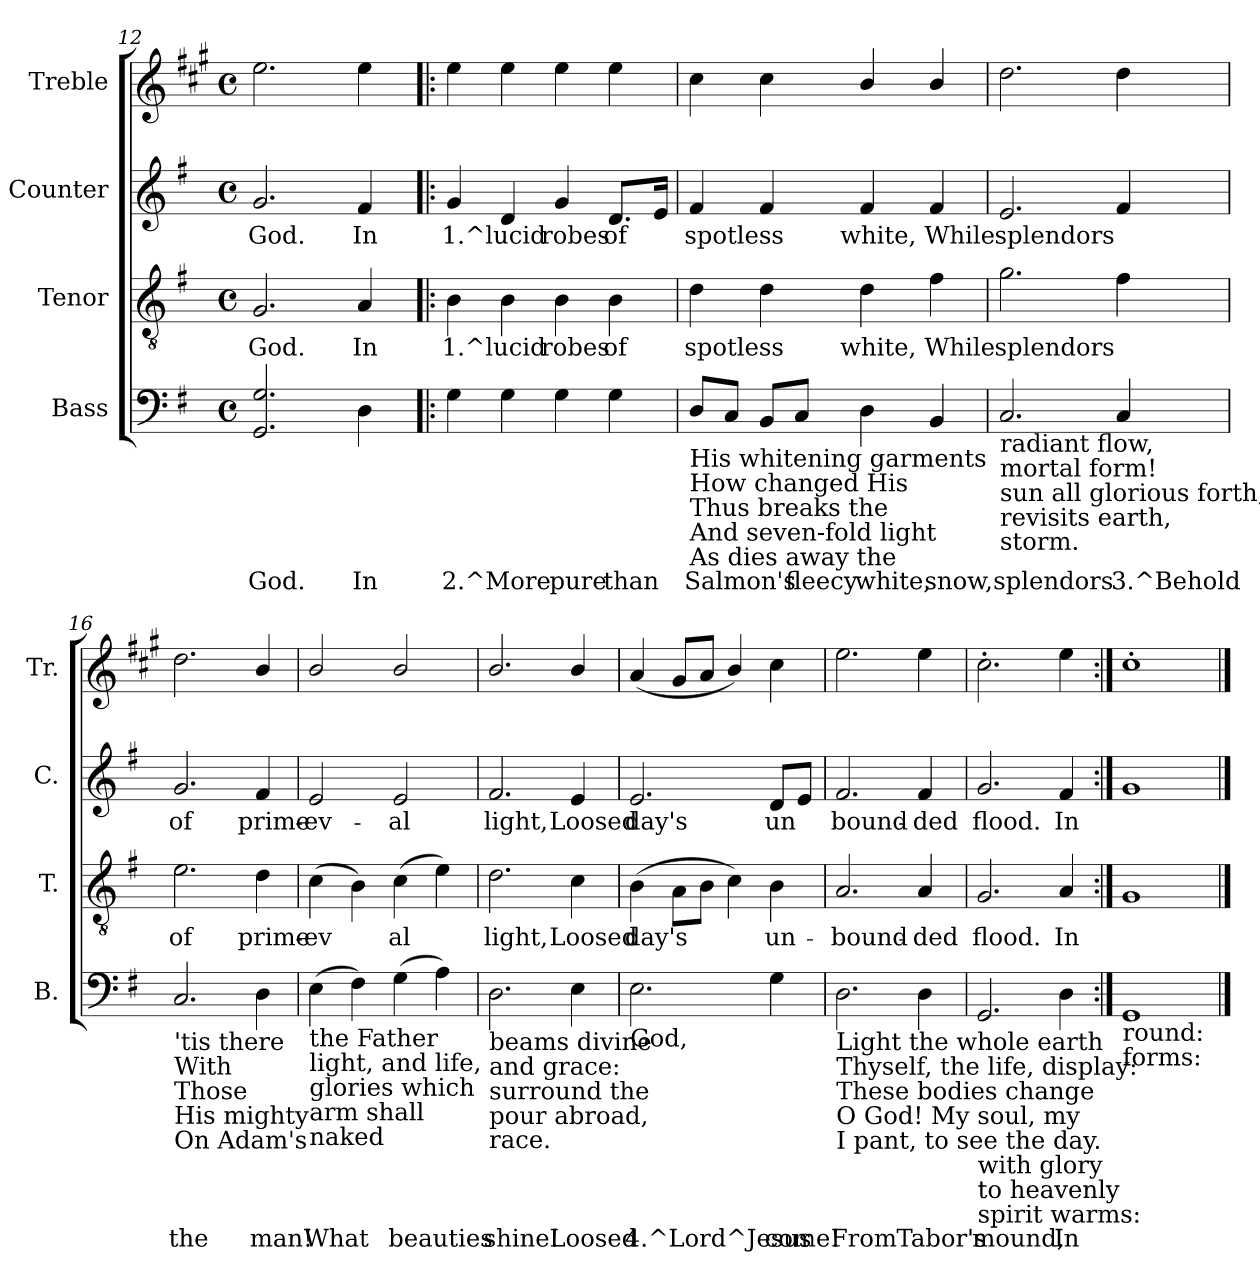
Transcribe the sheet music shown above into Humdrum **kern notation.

**kern	**text	**kern	**text	**kern	**text	**kern
*part4	*part4	*part3	*part3	*part2	*part2	*part1
*staff4	*staff4	*staff3	*staff3	*staff2	*staff2	*staff1
*I"Bass	*	*I"Tenor	*	*I"Counter	*	*I"Treble
*I'B.	*	*I'T.	*	*I'C.	*	*I'Tr.
*clefF4	*	*clefGv2	*	*clefG2	*	*clefG2
*	*	*	*	*	*	*ITrd1c2
*k[f#]	*	*k[f#]	*	*k[f#]	*	*k[f#]
*G:	*	*G:	*	*G:	*	*G:
*M4/4	*	*M4/4	*	*M4/4	*	*M4/4
*met(c)	*	*met(c)	*	*met(c)	*	*met(c)
=12	=12	=12	=12	=12	=12	=12
!	!LO:LY:a:rj	!	!LO:LY:a:rj	!	!LO:LY:b:rj	!
2.G/ 2.GG/	God.	2.G/	God.	2.g/	God.	2.dd\
!	!LO:LY:a:rj	!	!LO:LY:a:rj	!	!LO:LY:b:rj	!
4D\	In	4A/	In	4f#/	In	4dd\
!!LO:LB:g=z
=13!|:	=13!|:	=13!|:	=13!|:	=13!|:	=13!|:	=13!|:
!	!LO:LY:a:rj	!	!LO:LY:a:rj	!	!LO:LY:b:rj	!
4G\	2.^More	4B\	1.^lucid	4g/	1.^lucid	4dd\
!	!LO:LY:a:rj	!	!LO:LY:a:rj	!	!LO:LY:b:rj	!
4G\	.	4B\	.	4d/	.	4dd\
!	!LO:LY:a:rj	!	!LO:LY:a:rj	!	!LO:LY:b:rj	!
4G\	pure	4B\	robes	4g/	robes	4dd\
!	!LO:LY:a:rj	!	!LO:LY:a:rj	!	!LO:LY:b:rj	!
4G\	than	4B\	of	8.d/L	of	4dd\
!	!	!	!	!	!LO:LY:b:rj	!
.	.	.	.	16e/J	.	.
=14	=14	=14	=14	=14	=14	=14
!LO:TX:b:t=His whitening garments	!	!	!	!	!	!
!LO:TX:b:t=How changed His	!	!	!	!	!	!
!LO:TX:b:t=Thus breaks the	!	!	!	!	!	!
!LO:TX:b:t=And seven-fold light	!	!	!	!	!	!
!LO:TX:b:t=As dies away the	!	!	!	!	!	!
!	!LO:LY:a:rj	!	!LO:LY:a:rj	!	!LO:LY:b:rj	!
8D/L	Salmon's	4d\	spotless	4f#/	spotless	4b\
!	!LO:LY:a:rj	!	!	!	!	!
8C/J	.	.	.	.	.	.
!	!LO:LY:a:rj	!	!LO:LY:a:rj	!	!LO:LY:b:rj	!
8BB/L	.	4d\	.	4f#/	.	4b\
!	!LO:LY:a:rj	!	!	!	!	!
8C/J	fleecy	.	.	.	.	.
!	!LO:LY:a:rj	!	!LO:LY:a:rj	!	!LO:LY:b:rj	!
4D\	white,	4d\	white,	4f#/	white,	4a/
!	!LO:LY:a:rj	!	!LO:LY:a:rj	!	!LO:LY:b:rj	!
4BB/	snow,	4f#\	While	4f#/	While	4a>/
=15	=15	=15	=15	=15	=15	=15
!LO:TX:b:t=radiant flow,	!	!	!	!	!	!
!LO:TX:b:t=mortal form!	!	!	!	!	!	!
!LO:TX:b:t=sun all glorious forth,	!	!	!	!	!	!
!LO:TX:b:t=revisits earth,	!	!	!	!	!	!
!LO:TX:b:t=storm.	!	!	!	!	!	!
!	!LO:LY:a:rj	!	!LO:LY:a:rj	!	!LO:LY:b:rj	!
2.C/	splendors	2.g\	splendors	2.e/	splendors	2.cc>\
!	!LO:LY:a:rj	!	!LO:LY:a:rj	!	!LO:LY:b:rj	!
4C/	3.^Behold	4f#\	.	4f#/	.	4cc\
=16	=16	=16	=16	=16	=16	=16
!LO:TX:b:t='tis there	!	!	!	!	!	!
!LO:TX:b:t=With	!	!	!	!	!	!
!LO:TX:b:t=Those	!	!	!	!	!	!
!LO:TX:b:t=His mighty	!	!	!	!	!	!
!LO:TX:b:t=On Adam's	!	!	!	!	!	!
!	!LO:LY:a:rj	!	!LO:LY:a:rj	!	!LO:LY:b:rj	!
2.C/	the	2.e\	of	2.g/	of	2.cc\
!	!LO:LY:a:rj	!	!LO:LY:a:rj	!	!LO:LY:b:rj	!
4D\	man!	4d\	prime-	4f#/	prime-	4a/
=17	=17	=17	=17	=17	=17	=17
!LO:TX:b:t=the Father	!	!	!	!	!	!
!LO:TX:b:t=light, and life,	!	!	!	!	!	!
!LO:TX:b:t=glories which	!	!	!	!	!	!
!LO:TX:b:t=arm shall	!	!	!	!	!	!
!LO:TX:b:t=naked	!	!	!	!	!	!
!	!LO:LY:a:rj	!	!LO:LY:a:rj	!	!LO:LY:b:rj	!
(>4E\	What	(>4c\	-ev-	2e/	-ev-	2a/
!	!LO:LY:a:rj	!	!LO:LY:a:rj	!	!	!
4F#\)	.	4B\)	--	.	.	.
!	!LO:LY:a:rj	!	!LO:LY:a:rj	!	!LO:LY:b:rj	!
(>4G\	beauties	(>4c\	-al	2e/	-al	2a/
!	!LO:LY:a:rj	!	!LO:LY:a:rj	!	!	!
4A\)	.	4e\)	.	.	.	.
=18	=18	=18	=18	=18	=18	=18
!LO:TX:b:t=beams divine	!	!	!	!	!	!
!LO:TX:b:t=and grace&colon;	!	!	!	!	!	!
!LO:TX:b:t=surround the	!	!	!	!	!	!
!LO:TX:b:t=pour abroad,	!	!	!	!	!	!
!LO:TX:b:t=race.	!	!	!	!	!	!
!	!LO:LY:a:rj	!	!LO:LY:a:rj	!	!LO:LY:b:rj	!
2.D\	shine!	2.d\	light,	2.f#/	light,	2.a/
!	!LO:LY:a:rj	!	!LO:LY:a:rj	!	!LO:LY:b:rj	!
4E\	Loosed	4c\	Loosed	4e/	Loosed	4a/
=19	=19	=19	=19	=19	=19	=19
!LO:TX:b:t=God,	!	!	!	!	!	!
!	!LO:LY:a:rj	!	!LO:LY:a:rj	!	!LO:LY:b:rj	!
2.E\	4.^Lord^Jesus	(>4B\	day's	2.e/	day's	(<4g/
!	!	!	!LO:LY:a:rj	!	!	!
.	.	8A\L	.	.	.	8f#/L
!	!	!	!LO:LY:a:rj	!	!	!
.	.	8B\J	.	.	.	8g/J
!	!	!	!LO:LY:a:rj	!	!	!
.	.	4c\)	.	.	.	4a/)
!	!LO:LY:a:rj	!	!LO:LY:a:rj	!	!LO:LY:b:rj	!
4G\	come!	4B\	un-	8d/L	un-	4b\
!	!	!	!	!	!LO:LY:b:rj	!
.	.	.	.	8e/J	--	.
=20	=20	=20	=20	=20	=20	=20
!LO:TX:b:t=Light the whole earth	!	!	!	!	!	!
!LO:TX:b:t=Thyself, the life, display&colon;	!	!	!	!	!	!
!LO:TX:b:t=These bodies change	!	!	!	!	!	!
!LO:TX:b:t=O God! My soul, my	!	!	!	!	!	!
!LO:TX:b:t=I pant, to see the day.	!	!	!	!	!	!
!	!LO:LY:a:rj	!	!LO:LY:a:rj	!	!LO:LY:b:rj	!
2.D\	From	2.A/	-bound-	2.f#/	-bound-	2.dd\
!	!LO:LY:a:rj	!	!LO:LY:a:rj	!	!LO:LY:b:rj	!
4D\	Tabor's	4A/	-ded	4f#/	-ded	4dd\
=21	=21	=21	=21	=21	=21	=21
!LO:TX:b:t=with glory	!	!	!	!	!	!
!LO:TX:b:t=to heavenly	!	!	!	!	!	!
!LO:TX:b:t=spirit warms&colon;	!	!	!	!	!	!
!	!LO:LY:a:rj	!	!LO:LY:a:rj	!	!LO:LY:b:rj	!
2.GG/	mound,	2.G/	flood.	2.g/	flood.	2.b'>\
!	!LO:LY:a:rj	!	!LO:LY:a:rj	!	!LO:LY:b:rj	!
4D\	In	4A/	In	4f#/	In	4dd\
=22:|!	=22:|!	=22:|!	=22:|!	=22:|!	=22:|!	=22:|!
!LO:TX:b:t=round&colon;	!	!	!	!	!	!
!LO:TX:b:t=forms&colon;	!	!	!	!	!	!
!	!LO:LY:a:rj	!	!LO:LY:a:rj	!	!LO:LY:b:rj	!
1GG	.	1G	.	1g	.	1b'>
==	==	==	==	==	==	==
*-	*-	*-	*-	*-	*-	*-
